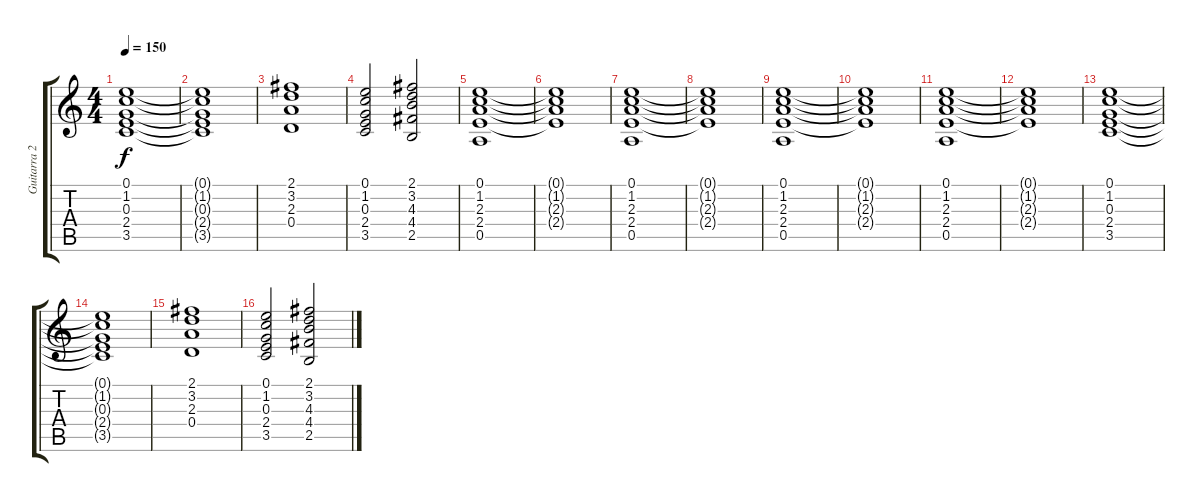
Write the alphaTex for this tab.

\track ("Guitarra 2" "Guitarra 2") {instrument acousticguitarnylon}
\staff {score tabs}
\tuning (E4 B3 G3 D3 A2 E2) {hide}
\ts (4 4)
\tempo 150
\clef g2
\ks c
(0.1 1.2 0.3 2.4 3.5).1{dy f} |
(0.1{t} 1.2{t} 0.3{t} 2.4{t} 3.5{t}).1 |
(2.1 3.2 2.3 0.4).1 |
(0.1 1.2 0.3 2.4 3.5).2 (2.1 3.2 4.3 4.4 2.5).2 |
(0.1 1.2 2.3 2.4 0.5).1 |
(0.1{t} 1.2{t} 2.3{t} 2.4{t}).1 |
(0.1 1.2 2.3 2.4 0.5).1 |
(0.1{t} 1.2{t} 2.3{t} 2.4{t}).1 |
(0.1 1.2 2.3 2.4 0.5).1 |
(0.1{t} 1.2{t} 2.3{t} 2.4{t}).1 |
(0.1 1.2 2.3 2.4 0.5).1 |
(0.1{t} 1.2{t} 2.3{t} 2.4{t}).1 |
(0.1 1.2 0.3 2.4 3.5).1 |
(0.1{t} 1.2{t} 0.3{t} 2.4{t} 3.5{t}).1 |
(2.1 3.2 2.3 0.4).1 |
(0.1 1.2 0.3 2.4 3.5).2 (2.1 3.2 4.3 4.4 2.5).2
